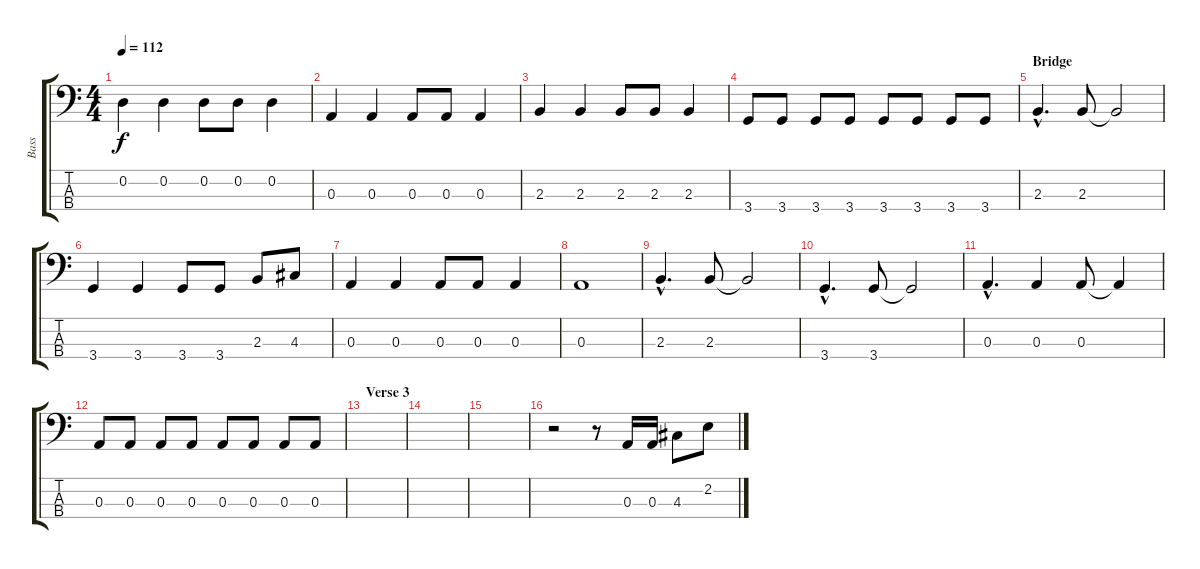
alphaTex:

\track ("Bass" "Bass") {instrument electricbassfinger}
\staff {score tabs}
\tuning (G2 D2 A1 E1) {hide}
\ts (4 4)
\tempo 112
\clef f4
\ks c
0.2.4{dy f} 0.2.4 0.2.8 0.2.8 0.2.4 |
0.3.4 0.3.4 0.3.8 0.3.8 0.3.4 |
2.3.4 2.3.4 2.3.8 2.3.8 2.3.4 |
3.4.8 3.4.8 3.4.8 3.4.8 3.4.8 3.4.8 3.4.8 3.4.8 |
\section ("" "Bridge")
2.3{hac}.4{d volume 12} 2.3.8 2.3{t}.2 |
3.4.4 3.4.4 3.4.8 3.4.8 2.3.8 4.3.8 |
0.3.4 0.3.4 0.3.8 0.3.8 0.3.4 |
0.3.1 |
2.3{hac}.4{d} 2.3.8 2.3{t}.2 |
3.4{hac}.4{d} 3.4.8 3.4{t}.2 |
0.3{hac}.4{d volume 16} 0.3.4 0.3.8 0.3{t}.4 |
0.3.8{volume 12} 0.3.8{volume 16} 0.3.8 0.3.8 0.3.8 0.3.8 0.3.8 0.3.8 |
\section ("" "Verse 3")
|
|
|
r.2 r.8 0.3.16{volume 10} 0.3.16 4.3.8 2.2.8
